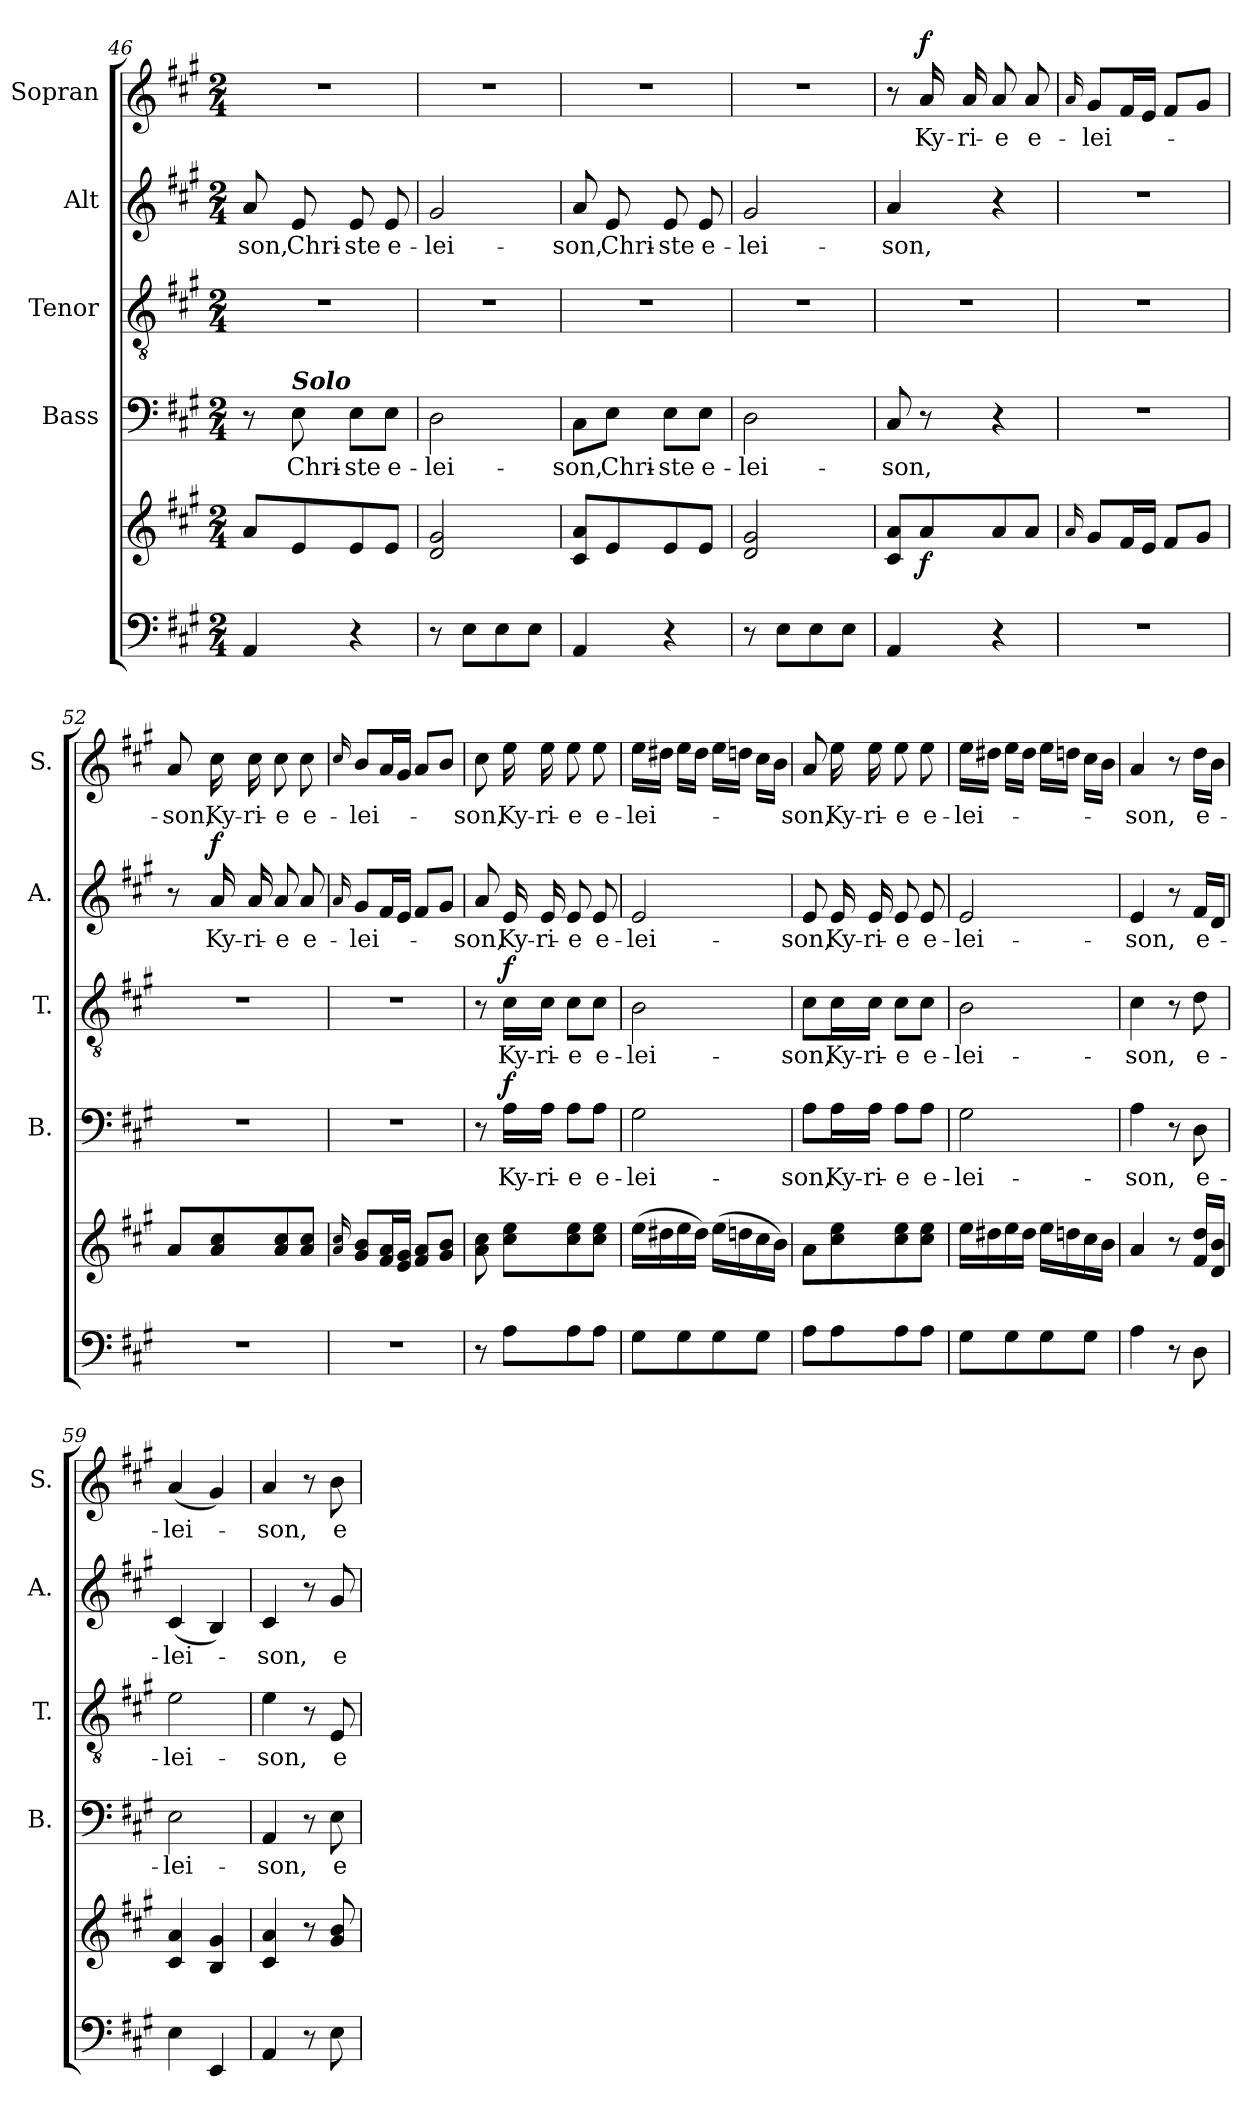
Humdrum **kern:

**kern	**kern	**dynam	**kern	**text	**dynam	**kern	**text	**dynam	**kern	**text	**dynam	**kern	**text	**dynam
*part5	*part5	*part5	*part4	*part4	*part4	*part3	*part3	*part3	*part2	*part2	*part2	*part1	*part1	*part1
*staff6	*staff5	*staff5/6	*staff4	*staff4	*staff4	*staff3	*staff3	*staff3	*staff2	*staff2	*staff2	*staff1	*staff1	*staff1
*	*	*	*I"Bass	*	*	*I"Tenor	*	*	*I"Alt	*	*	*I"Sopran	*	*
*	*	*	*I'B.	*	*	*I'T.	*	*	*I'A.	*	*	*I'S.	*	*
*clefF4	*clefG2	*	*clefF4	*	*	*clefGv2	*	*	*clefG2	*	*	*clefG2	*	*
*k[f#c#g#]	*k[f#c#g#]	*	*k[f#c#g#]	*	*	*k[f#c#g#]	*	*	*k[f#c#g#]	*	*	*k[f#c#g#]	*	*
*A:	*A:	*	*A:	*	*	*A:	*	*	*A:	*	*	*A:	*	*
*M2/4	*M2/4	*	*M2/4	*	*	*M2/4	*	*	*M2/4	*	*	*M2/4	*	*
=46	=46	=46	=46	=46	=46	=46	=46	=46	=46	=46	=46	=46	=46	=46
!	!	!	!	!	!	!	!	!	!	!LO:LY:b	!	!	!	!
4AA/	8a/L	.	8r	.	.	2r	.	.	8a/	-son,	.	2r	.	.
!	!	!	!LO:TX:a:Bi:t=Solo	!	!	!	!	!	!	!	!	!	!	!
!	!	!	!	!LO:LY:b	!	!	!	!	!	!LO:LY:b	!	!	!	!
.	8e/	.	8E\	Chri-	.	.	.	.	8e/	Chri-	.	.	.	.
!	!	!	!	!LO:LY:b	!	!	!	!	!	!LO:LY:b	!	!	!	!
4r	8e/	.	8E\L	-ste	.	.	.	.	8e/	-ste	.	.	.	.
!	!	!	!	!LO:LY:b	!	!	!	!	!	!LO:LY:b	!	!	!	!
.	8e/J	.	8E\J	e-	.	.	.	.	8e/	e-	.	.	.	.
=47	=47	=47	=47	=47	=47	=47	=47	=47	=47	=47	=47	=47	=47	=47
!	!	!	!	!LO:LY:b	!	!	!	!	!	!LO:LY:b	!	!	!	!
8r	2d/ 2g#/	.	2D\	-lei-	.	2r	.	.	2g#/	-lei-	.	2r	.	.
8E\L	.	.	.	.	.	.	.	.	.	.	.	.	.	.
8E\	.	.	.	.	.	.	.	.	.	.	.	.	.	.
8E\J	.	.	.	.	.	.	.	.	.	.	.	.	.	.
=48	=48	=48	=48	=48	=48	=48	=48	=48	=48	=48	=48	=48	=48	=48
!	!	!	!	!LO:LY:b	!	!	!	!	!	!LO:LY:b	!	!	!	!
4AA/	8c#/ 8a/L	.	8C#\L	-son,	.	2r	.	.	8a/	-son,	.	2r	.	.
!	!	!	!	!LO:LY:b	!	!	!	!	!	!LO:LY:b	!	!	!	!
.	8e/	.	8E\J	Chri-	.	.	.	.	8e/	Chri-	.	.	.	.
!	!	!	!	!LO:LY:b	!	!	!	!	!	!LO:LY:b	!	!	!	!
4r	8e/	.	8E\L	-ste	.	.	.	.	8e/	-ste	.	.	.	.
!	!	!	!	!LO:LY:b	!	!	!	!	!	!LO:LY:b	!	!	!	!
.	8e/J	.	8E\J	e-	.	.	.	.	8e/	e-	.	.	.	.
=49	=49	=49	=49	=49	=49	=49	=49	=49	=49	=49	=49	=49	=49	=49
!	!	!	!	!LO:LY:b	!	!	!	!	!	!LO:LY:b	!	!	!	!
8r	2d/ 2g#/	.	2D\	-lei-	.	2r	.	.	2g#/	-lei-	.	2r	.	.
8E\L	.	.	.	.	.	.	.	.	.	.	.	.	.	.
8E\	.	.	.	.	.	.	.	.	.	.	.	.	.	.
8E\J	.	.	.	.	.	.	.	.	.	.	.	.	.	.
=50	=50	=50	=50	=50	=50	=50	=50	=50	=50	=50	=50	=50	=50	=50
!	!	!	!	!LO:LY:b	!	!	!	!	!	!LO:LY:b	!	!	!	!
4AA/	8c#/ 8a/L	.	8C#/	-son,	.	2r	.	.	4a/	-son,	.	8r	.	.
!	!	!LO:DY:b	!	!	!	!	!	!	!	!	!	!	!LO:LY:b	!LO:DY:a
.	8a/	f	8r	.	.	.	.	.	.	.	.	16a/	Ky-	f
!	!	!	!	!	!	!	!	!	!	!	!	!	!LO:LY:b	!
.	.	.	.	.	.	.	.	.	.	.	.	16a/	-ri-	.
!	!	!	!	!	!	!	!	!	!	!	!	!	!LO:LY:b	!
4r	8a/	.	4r	.	.	.	.	.	4r	.	.	8a/	-e	.
!	!	!	!	!	!	!	!	!	!	!	!	!	!LO:LY:b	!
.	8a/J	.	.	.	.	.	.	.	.	.	.	8a/	e-	.
!!LO:LB:g=z
=51	=51	=51	=51	=51	=51	=51	=51	=51	=51	=51	=51	=51	=51	=51
.	16qqa/	.	.	.	.	.	.	.	.	.	.	16qqa/	.	.
!	!	!	!	!	!	!	!	!	!	!	!	!	!LO:LY:b	!
2r	8g#/L	.	2r	.	.	2r	.	.	2r	.	.	8g#/L	-lei-	.
.	16f#/L	.	.	.	.	.	.	.	.	.	.	16f#/L	.	.
.	16e/JJ	.	.	.	.	.	.	.	.	.	.	16e/JJ	.	.
.	8f#/L	.	.	.	.	.	.	.	.	.	.	8f#/L	.	.
.	8g#/J	.	.	.	.	.	.	.	.	.	.	8g#/J	.	.
=52	=52	=52	=52	=52	=52	=52	=52	=52	=52	=52	=52	=52	=52	=52
!	!	!	!	!	!	!	!	!	!	!	!	!	!LO:LY:b	!
2r	8a/L	.	2r	.	.	2r	.	.	8r	.	.	8a/	-son,	.
!	!	!	!	!	!	!	!	!	!	!LO:LY:b	!LO:DY:a	!	!LO:LY:b	!
.	8a/ 8cc#/	.	.	.	.	.	.	.	16a/	Ky-	f	16cc#\	Ky-	.
!	!	!	!	!	!	!	!	!	!	!LO:LY:b	!	!	!LO:LY:b	!
.	.	.	.	.	.	.	.	.	16a/	-ri-	.	16cc#\	-ri-	.
!	!	!	!	!	!	!	!	!	!	!LO:LY:b	!	!	!LO:LY:b	!
.	8a/ 8cc#/	.	.	.	.	.	.	.	8a/	-e	.	8cc#\	-e	.
!	!	!	!	!	!	!	!	!	!	!LO:LY:b	!	!	!LO:LY:b	!
.	8a/ 8cc#/J	.	.	.	.	.	.	.	8a/	e-	.	8cc#\	e-	.
=53	=53	=53	=53	=53	=53	=53	=53	=53	=53	=53	=53	=53	=53	=53
.	16qqa/ 16qqcc#/	.	.	.	.	.	.	.	16qqa/	.	.	16qqcc#/	.	.
!	!	!	!	!	!	!	!	!	!	!LO:LY:b	!	!	!LO:LY:b	!
2r	8g#/ 8b/L	.	2r	.	.	2r	.	.	8g#/L	-lei-	.	8b/L	-lei-	.
.	16f#/ 16a/L	.	.	.	.	.	.	.	16f#/L	.	.	16a/L	.	.
.	16e/ 16g#/JJ	.	.	.	.	.	.	.	16e/JJ	.	.	16g#/JJ	.	.
.	8f#/ 8a/L	.	.	.	.	.	.	.	8f#/L	.	.	8a/L	.	.
.	8g#/ 8b/J	.	.	.	.	.	.	.	8g#/J	.	.	8b/J	.	.
=54	=54	=54	=54	=54	=54	=54	=54	=54	=54	=54	=54	=54	=54	=54
!	!	!	!	!	!	!	!	!	!	!LO:LY:b	!	!	!LO:LY:b	!
8r	8a\ 8cc#\	.	8r	.	.	8r	.	.	8a/	-son,	.	8cc#\	-son,	.
!	!	!	!	!LO:LY:b	!LO:DY:a	!	!LO:LY:b	!LO:DY:a	!	!LO:LY:b	!	!	!LO:LY:b	!
8A\L	8cc#\ 8ee\L	.	16A\LL	Ky-	f	16c#\LL	Ky-	f	16e/	Ky-	.	16ee\	Ky-	.
!	!	!	!	!LO:LY:b	!	!	!LO:LY:b	!	!	!LO:LY:b	!	!	!LO:LY:b	!
.	.	.	16A\JJ	-ri-	.	16c#\JJ	-ri-	.	16e/	-ri-	.	16ee\	-ri-	.
!	!	!	!	!LO:LY:b	!	!	!LO:LY:b	!	!	!LO:LY:b	!	!	!LO:LY:b	!
8A\	8cc#\ 8ee\	.	8A\L	-e	.	8c#\L	-e	.	8e/	-e	.	8ee\	-e	.
!	!	!	!	!LO:LY:b	!	!	!LO:LY:b	!	!	!LO:LY:b	!	!	!LO:LY:b	!
8A\J	8cc#\ 8ee\J	.	8A\J	e-	.	8c#\J	e-	.	8e/	e-	.	8ee\	e-	.
=55	=55	=55	=55	=55	=55	=55	=55	=55	=55	=55	=55	=55	=55	=55
!	!	!	!	!LO:LY:b	!	!	!LO:LY:b	!	!	!LO:LY:b	!	!	!LO:LY:b	!
8G#\L	(>16ee\LL	.	2G#\	-lei-	.	2B\	-lei-	.	2e/	-lei-	.	16ee\LL	-lei-	.
.	16dd#X\	.	.	.	.	.	.	.	.	.	.	16dd#X\JJ	.	.
8G#\	16ee\	.	.	.	.	.	.	.	.	.	.	16ee\LL	.	.
.	16dd#\JJ)	.	.	.	.	.	.	.	.	.	.	16dd#\JJ	.	.
8G#\	(>16ee\LL	.	.	.	.	.	.	.	.	.	.	16ee\LL	.	.
.	16ddn\	.	.	.	.	.	.	.	.	.	.	16ddn\JJ	.	.
8G#\J	16cc#\	.	.	.	.	.	.	.	.	.	.	16cc#\LL	.	.
.	16b\JJ)	.	.	.	.	.	.	.	.	.	.	16b\JJ	.	.
!!LO:PB:g=z
=56	=56	=56	=56	=56	=56	=56	=56	=56	=56	=56	=56	=56	=56	=56
!	!	!	!	!LO:LY:b	!	!	!LO:LY:b	!	!	!LO:LY:b	!	!	!LO:LY:b	!
8A\L	8a\L	.	8A\L	-son,	.	8c#\L	-son,	.	8e/	-son,	.	8a/	-son,	.
!	!	!	!	!LO:LY:b	!	!	!LO:LY:b	!	!	!LO:LY:b	!	!	!LO:LY:b	!
8A\	8cc#\ 8ee\	.	16A\L	Ky-	.	16c#\L	Ky-	.	16e/	Ky-	.	16ee\	Ky-	.
!	!	!	!	!LO:LY:b	!	!	!LO:LY:b	!	!	!LO:LY:b	!	!	!LO:LY:b	!
.	.	.	16A\JJ	-ri-	.	16c#\JJ	-ri-	.	16e/	-ri-	.	16ee\	-ri-	.
!	!	!	!	!LO:LY:b	!	!	!LO:LY:b	!	!	!LO:LY:b	!	!	!LO:LY:b	!
8A\	8cc#\ 8ee\	.	8A\L	-e	.	8c#\L	-e	.	8e/	-e	.	8ee\	-e	.
!	!	!	!	!LO:LY:b	!	!	!LO:LY:b	!	!	!LO:LY:b	!	!	!LO:LY:b	!
8A\J	8cc#\ 8ee\J	.	8A\J	e-	.	8c#\J	e-	.	8e/	e-	.	8ee\	e-	.
=57	=57	=57	=57	=57	=57	=57	=57	=57	=57	=57	=57	=57	=57	=57
!	!	!	!	!LO:LY:b	!	!	!LO:LY:b	!	!	!LO:LY:b	!	!	!LO:LY:b	!
8G#\L	16ee\LL	.	2G#\	-lei-	.	2B\	-lei-	.	2e/	-lei-	.	16ee\LL	-lei-	.
.	16dd#X\	.	.	.	.	.	.	.	.	.	.	16dd#X\JJ	.	.
8G#\	16ee\	.	.	.	.	.	.	.	.	.	.	16ee\LL	.	.
.	16dd#\JJ	.	.	.	.	.	.	.	.	.	.	16dd#\JJ	.	.
8G#\	16ee\LL	.	.	.	.	.	.	.	.	.	.	16ee\LL	.	.
.	16ddn\	.	.	.	.	.	.	.	.	.	.	16ddn\JJ	.	.
8G#\J	16cc#\	.	.	.	.	.	.	.	.	.	.	16cc#\LL	.	.
.	16b\JJ	.	.	.	.	.	.	.	.	.	.	16b\JJ	.	.
=58	=58	=58	=58	=58	=58	=58	=58	=58	=58	=58	=58	=58	=58	=58
!	!	!	!	!LO:LY:b	!	!	!LO:LY:b	!	!	!LO:LY:b	!	!	!LO:LY:b	!
4A\	4a/	.	4A\	-son,	.	4c#\	-son,	.	4e/	-son,	.	4a/	-son,	.
8r	8r	.	8r	.	.	8r	.	.	8r	.	.	8r	.	.
!	!	!	!	!LO:LY:b	!	!	!LO:LY:b	!	!	!LO:LY:b	!	!	!LO:LY:b	!
8D\	16f#/ 16dd/LL	.	8D\	e-	.	8d\	e-	.	16f#/LL	e-	.	16dd\LL	e-	.
.	16d/ 16b/JJ	.	.	.	.	.	.	.	16d/JJ	.	.	16b\JJ	.	.
=59	=59	=59	=59	=59	=59	=59	=59	=59	=59	=59	=59	=59	=59	=59
!	!	!	!	!LO:LY:b	!	!	!LO:LY:b	!	!	!LO:LY:b	!	!	!LO:LY:b	!
4E\	4c#/ 4a/	.	2E\	-lei-	.	2e\	-lei-	.	(4c#/	-lei-	.	(<4a/	-lei-	.
4EE/	4B/ 4g#/	.	.	.	.	.	.	.	4B/)	.	.	4g#/)	.	.
=60	=60	=60	=60	=60	=60	=60	=60	=60	=60	=60	=60	=60	=60	=60
!	!	!	!	!LO:LY:b	!	!	!LO:LY:b	!	!	!LO:LY:b	!	!	!LO:LY:b	!
4AA/	4c#/ 4a/	.	4AA/	-son,	.	4e\	-son,	.	4c#/	-son,	.	4a/	-son,	.
8r	8r	.	8r	.	.	8r	.	.	8r	.	.	8r	.	.
!	!	!	!	!LO:LY:b	!	!	!LO:LY:b	!	!	!LO:LY:b	!	!	!LO:LY:b	!
8E\	8g#/ 8b/	.	8E\	e-	.	8E/	e-	.	8g#/	e-	.	8b\	e-	.
=	=	=	=	=	=	=	=	=	=	=	=	=	=	=
*-	*-	*-	*-	*-	*-	*-	*-	*-	*-	*-	*-	*-	*-	*-
